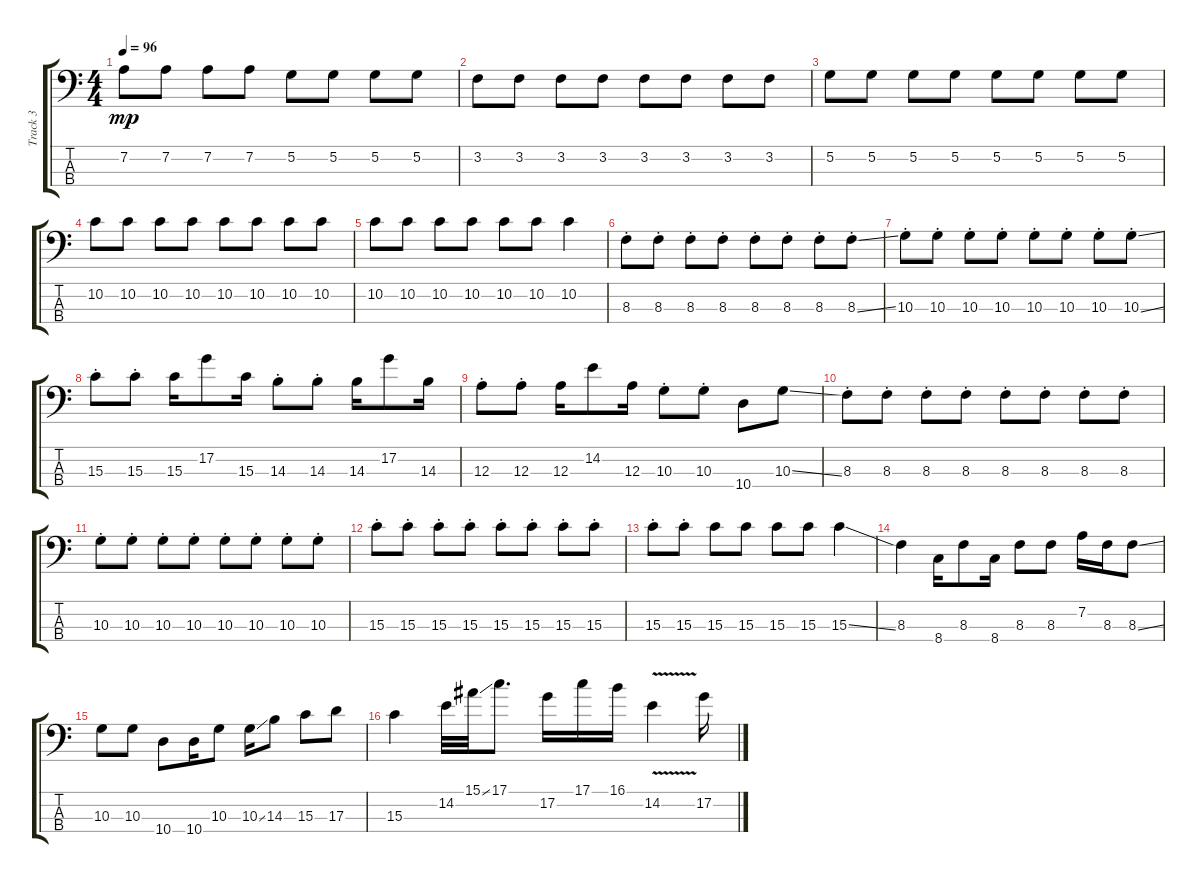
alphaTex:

\track ("Track 3" "Track 3") {instrument fretlessbass}
\staff {score tabs}
\tuning (G2 D2 A1 E1) {hide}
\ts (4 4)
\tempo 96
\clef f4
\ks c
7.2.8{dy mp} 7.2.8 7.2.8 7.2.8 5.2.8 5.2.8 5.2.8 5.2.8 |
3.2.8 3.2.8 3.2.8 3.2.8 3.2.8 3.2.8 3.2.8 3.2.8 |
5.2.8 5.2.8 5.2.8 5.2.8 5.2.8 5.2.8 5.2.8 5.2.8 |
10.2.8 10.2.8 10.2.8 10.2.8 10.2.8 10.2.8 10.2.8 10.2.8 |
10.2.8 10.2.8 10.2.8 10.2.8 10.2.8 10.2.8 10.2.4 |
8.3{st}.8 8.3{st}.8 8.3{st}.8 8.3{st}.8 8.3{st}.8 8.3{st}.8 8.3{st}.8 8.3{ss st}.8 |
10.3{st}.8 10.3{st}.8 10.3{st}.8 10.3{st}.8 10.3{st}.8 10.3{st}.8 10.3{st}.8 10.3{ss st}.8 |
15.3{st}.8 15.3{st}.8 15.3.16 17.2.8 15.3.16 14.3{st}.8 14.3{st}.8 14.3.16 17.2.8 14.3.16 |
12.3{st}.8 12.3{st}.8 12.3.16 14.2.8 12.3.16 10.3{st}.8 10.3{st}.8 10.4.8 10.3{ss}.8 |
8.3{st}.8 8.3{st}.8 8.3{st}.8 8.3{st}.8 8.3{st}.8 8.3{st}.8 8.3{st}.8 8.3{st}.8 |
10.3{st}.8 10.3{st}.8 10.3{st}.8 10.3{st}.8 10.3{st}.8 10.3{st}.8 10.3{st}.8 10.3{st}.8 |
15.3{st}.8 15.3{st}.8 15.3{st}.8 15.3{st}.8 15.3{st}.8 15.3{st}.8 15.3{st}.8 15.3{st}.8 |
15.3{st}.8 15.3{st}.8 15.3.8 15.3.8 15.3.8 15.3.8 15.3{ss}.4 |
8.3.4 8.4.16 8.3.8 8.4.16 8.3.8 8.3.8 7.2.16 8.3.16 8.3{ss}.8 |
10.3.8 10.3.8 10.4.8 10.4.16 10.3.8 10.3{ss}.16 14.3.8 15.3.8 17.3.8 |
15.3.4 14.2.32 15.1{ss}.32 17.1.8{d} 17.2.16 17.1.16 16.1.16 14.2{v}.4 17.2.16
